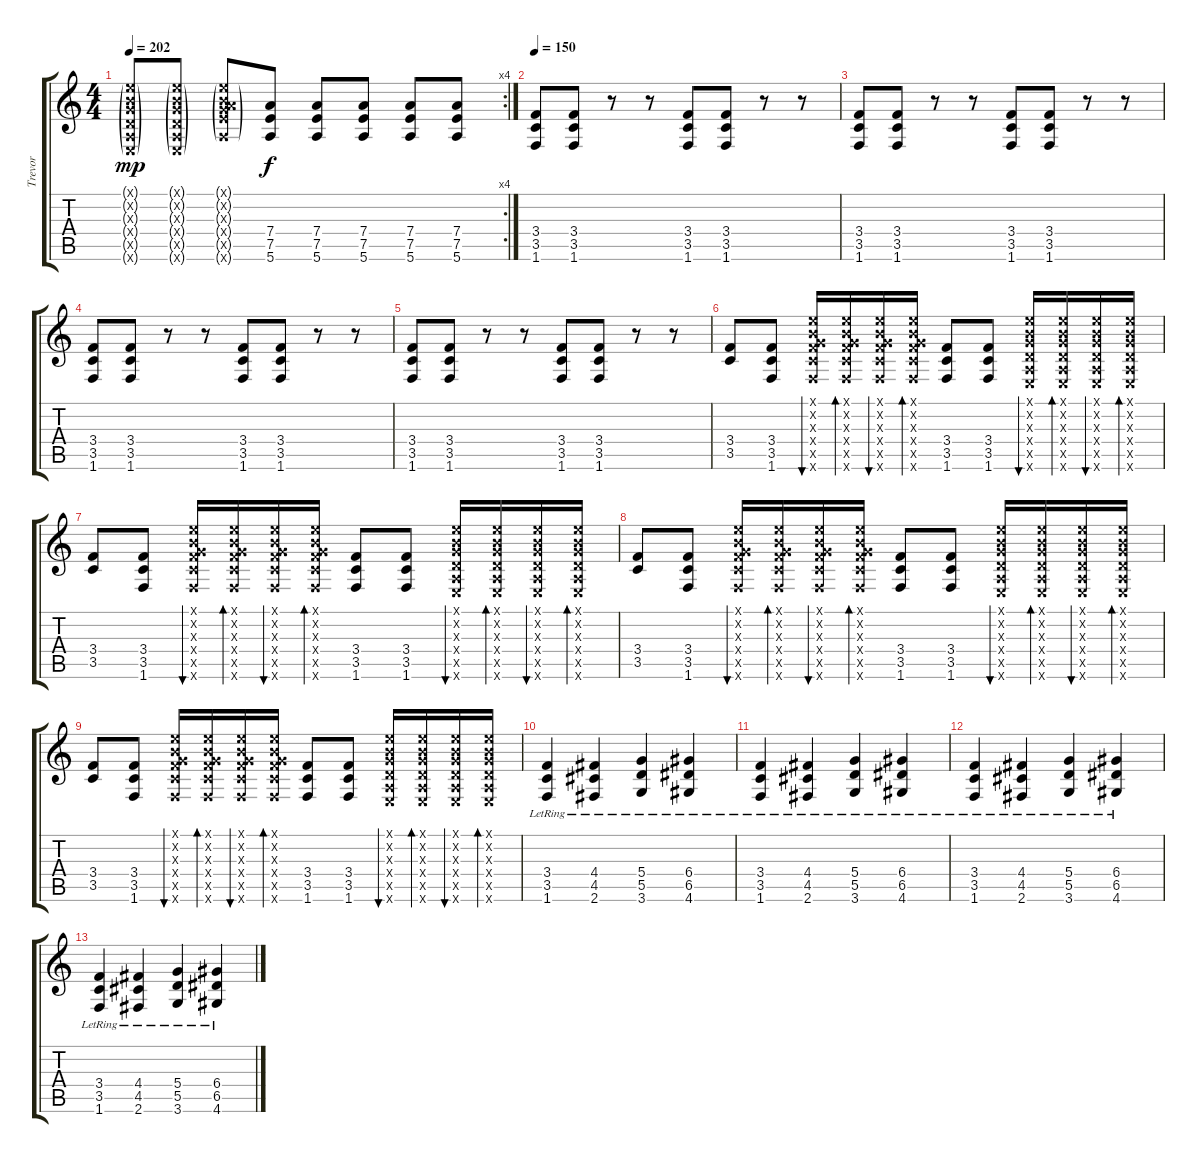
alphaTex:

\track ("Trevor" "Trevor") {instrument electricguitarmuted}
\staff {score tabs}
\tuning (E4 B3 G3 D3 A2 E2) {hide}
\rc 4
\ts (4 4)
\tempo 202
\clef g2
\ks c
(0.1{g x} 0.2{g x} 0.3{g x} 0.4{g x} 0.5{g x} 0.6{g x}).8{dy mp} (0.1{g x} 0.2{g x} 0.3{g x} 0.4{g x} 0.5{g x} 0.6{g x}).8 (0.1{g x} 0.2{g x} 0.3{g x} 7.4{g x} 7.5{g x} 5.6{g x}).8 (7.4 7.5 5.6).8{dy f} (7.4 7.5 5.6).8 (7.4 7.5 5.6).8 (7.4 7.5 5.6).8 (7.4 7.5 5.6).8 |
\tempo 150
(3.4 3.5 1.6).8 (3.4 3.5 1.6).8 r.8 r.8 (3.4 3.5 1.6).8 (3.4 3.5 1.6).8 r.8 r.8 |
(3.4 3.5 1.6).8 (3.4 3.5 1.6).8 r.8 r.8 (3.4 3.5 1.6).8 (3.4 3.5 1.6).8 r.8 r.8 |
(3.4 3.5 1.6).8 (3.4 3.5 1.6).8 r.8 r.8 (3.4 3.5 1.6).8 (3.4 3.5 1.6).8 r.8 r.8 |
(3.4 3.5 1.6).8 (3.4 3.5 1.6).8 r.8 r.8 (3.4 3.5 1.6).8 (3.4 3.5 1.6).8 r.8 r.8 |
(3.4 3.5).8 (3.4 3.5 1.6).8 (0.1{x} 0.2{x} 0.3{x} 3.4{x} 3.5{x} 1.6{x}).16{bu 30} (0.1{x} 0.2{x} 0.3{x} 3.4{x} 3.5{x} 1.6{x}).16{bd 30} (0.1{x} 0.2{x} 0.3{x} 3.4{x} 3.5{x} 1.6{x}).16{bu 30} (0.1{x} 0.2{x} 0.3{x} 3.4{x} 3.5{x} 1.6{x}).16{bd 30} (3.4 3.5 1.6).8 (3.4 3.5 1.6).8 (0.1{x} 0.2{x} 0.3{x} 0.4{x} 0.5{x} 0.6{x}).16{bu 30} (0.1{x} 0.2{x} 0.3{x} 0.4{x} 0.5{x} 0.6{x}).16{bd 30} (0.1{x} 0.2{x} 0.3{x} 0.4{x} 0.5{x} 0.6{x}).16{bu 30} (0.1{x} 0.2{x} 0.3{x} 0.4{x} 0.5{x} 0.6{x}).16{bd 30} |
(3.4 3.5).8 (3.4 3.5 1.6).8 (0.1{x} 0.2{x} 0.3{x} 3.4{x} 3.5{x} 1.6{x}).16{bu 30} (0.1{x} 0.2{x} 0.3{x} 3.4{x} 3.5{x} 1.6{x}).16{bd 30} (0.1{x} 0.2{x} 0.3{x} 3.4{x} 3.5{x} 1.6{x}).16{bu 30} (0.1{x} 0.2{x} 0.3{x} 3.4{x} 3.5{x} 1.6{x}).16{bd 30} (3.4 3.5 1.6).8 (3.4 3.5 1.6).8 (0.1{x} 0.2{x} 0.3{x} 0.4{x} 0.5{x} 0.6{x}).16{bu 30} (0.1{x} 0.2{x} 0.3{x} 0.4{x} 0.5{x} 0.6{x}).16{bd 30} (0.1{x} 0.2{x} 0.3{x} 0.4{x} 0.5{x} 0.6{x}).16{bu 30} (0.1{x} 0.2{x} 0.3{x} 0.4{x} 0.5{x} 0.6{x}).16{bd 30} |
(3.4 3.5).8 (3.4 3.5 1.6).8 (0.1{x} 0.2{x} 0.3{x} 3.4{x} 3.5{x} 1.6{x}).16{bu 30} (0.1{x} 0.2{x} 0.3{x} 3.4{x} 3.5{x} 1.6{x}).16{bd 30} (0.1{x} 0.2{x} 0.3{x} 3.4{x} 3.5{x} 1.6{x}).16{bu 30} (0.1{x} 0.2{x} 0.3{x} 3.4{x} 3.5{x} 1.6{x}).16{bd 30} (3.4 3.5 1.6).8 (3.4 3.5 1.6).8 (0.1{x} 0.2{x} 0.3{x} 0.4{x} 0.5{x} 0.6{x}).16{bu 30} (0.1{x} 0.2{x} 0.3{x} 0.4{x} 0.5{x} 0.6{x}).16{bd 30} (0.1{x} 0.2{x} 0.3{x} 0.4{x} 0.5{x} 0.6{x}).16{bu 30} (0.1{x} 0.2{x} 0.3{x} 0.4{x} 0.5{x} 0.6{x}).16{bd 30} |
(3.4 3.5).8 (3.4 3.5 1.6).8 (0.1{x} 0.2{x} 0.3{x} 3.4{x} 3.5{x} 1.6{x}).16{bu 30} (0.1{x} 0.2{x} 0.3{x} 3.4{x} 3.5{x} 1.6{x}).16{bd 30} (0.1{x} 0.2{x} 0.3{x} 3.4{x} 3.5{x} 1.6{x}).16{bu 30} (0.1{x} 0.2{x} 0.3{x} 3.4{x} 3.5{x} 1.6{x}).16{bd 30} (3.4 3.5 1.6).8 (3.4 3.5 1.6).8 (0.1{x} 0.2{x} 0.3{x} 0.4{x} 0.5{x} 0.6{x}).16{bu 30} (0.1{x} 0.2{x} 0.3{x} 0.4{x} 0.5{x} 0.6{x}).16{bd 30} (0.1{x} 0.2{x} 0.3{x} 0.4{x} 0.5{x} 0.6{x}).16{bu 30} (0.1{x} 0.2{x} 0.3{x} 0.4{x} 0.5{x} 0.6{x}).16{bd 30} |
(3.4 3.5 1.6{lr}).4 (4.4 4.5 2.6{lr}).4 (5.4 5.5 3.6{lr}).4 (6.4 6.5 4.6{lr}).4 |
(3.4 3.5 1.6{lr}).4 (4.4 4.5 2.6{lr}).4 (5.4 5.5 3.6{lr}).4 (6.4 6.5 4.6{lr}).4 |
(3.4 3.5 1.6{lr}).4 (4.4 4.5 2.6{lr}).4 (5.4 5.5 3.6{lr}).4 (6.4 6.5 4.6{lr}).4 |
(3.4 3.5 1.6{lr}).4 (4.4 4.5 2.6{lr}).4 (5.4 5.5 3.6{lr}).4 (6.4 6.5 4.6{lr}).4
